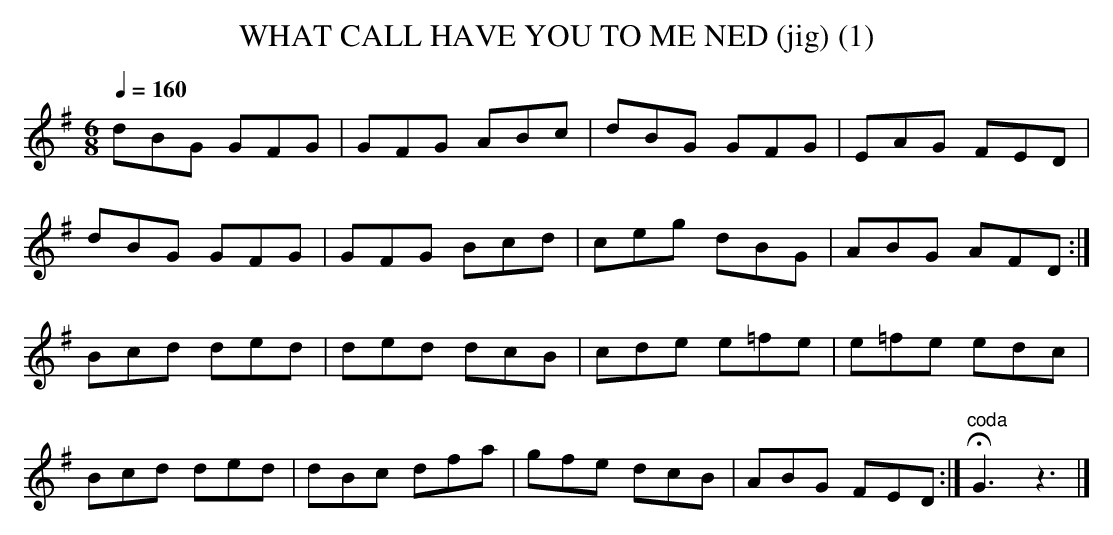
X:1
T:WHAT CALL HAVE YOU TO ME NED (jig) (1)
Q:1/4=160
L:1/8
M:6/8
K:G
dBG GFG|GFG ABc|dBG GFG|EAG FED|
dBG GFG|GFG Bcd|ceg dBG|ABG AFD :|
Bcd ded|ded dcB|cde e=fe|e=fe edc|
Bcd ded|dBc dfa|gfe dcB|ABG FED :|\
"^coda"HG3z3|]
